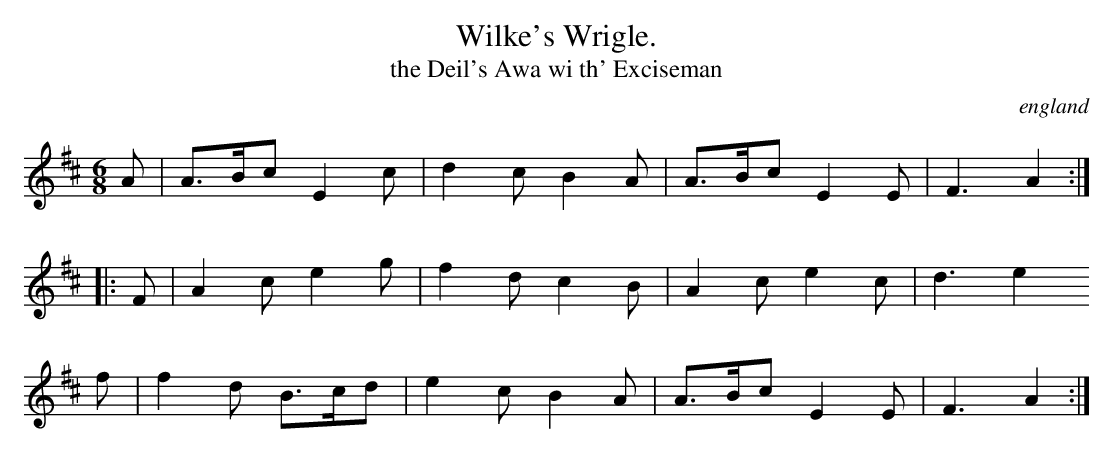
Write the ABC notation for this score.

X:1
T:Wilke's Wrigle.
T:the Deil's Awa wi th' Exciseman
O:england
M:6/8
L:1/8
K:AMix
A|A>Bc E2c |d2c B2A|A>Bc E2E|F3 A2::
F|A2c  e2g |f2d c2B|A2c  e2c|d3 e2
f|f2d  B>cd|e2c B2A|A>Bc E2E|F3 A2:|
